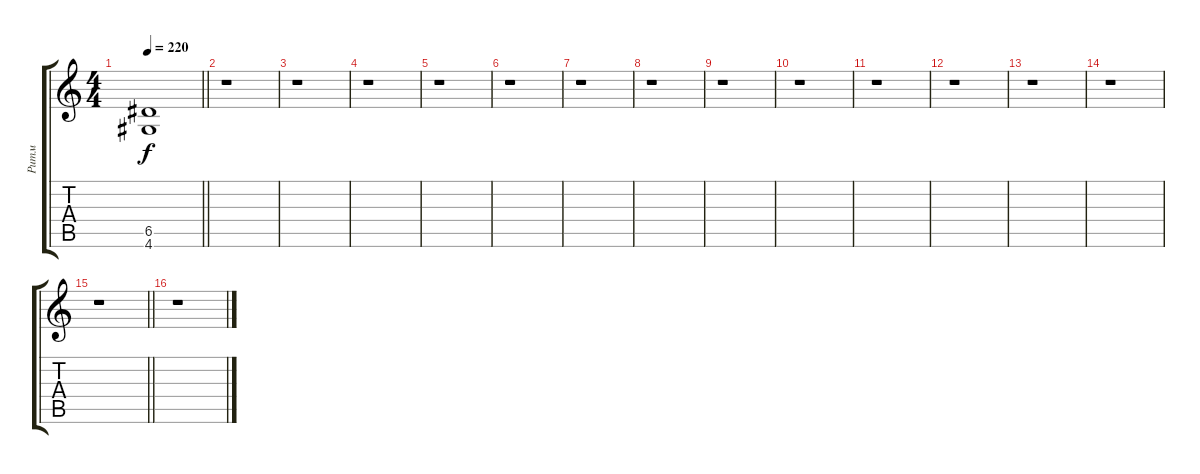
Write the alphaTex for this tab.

\track ("Ритм" "Ритм") {instrument distortionguitar}
\staff {score tabs}
\tuning (E4 B3 G3 D3 A2 E2) {hide}
\ts (4 4)
\tempo 220
\clef g2
\barLineRight lightlight
\ks c
(6.5{t} 4.6{t}).1{dy f} |
r.1 |
r.1 |
r.1 |
r.1 |
r.1 |
r.1 |
r.1 |
r.1 |
r.1 |
r.1 |
r.1 |
r.1 |
r.1 |
\barLineRight lightlight
r.1 |
r.1
